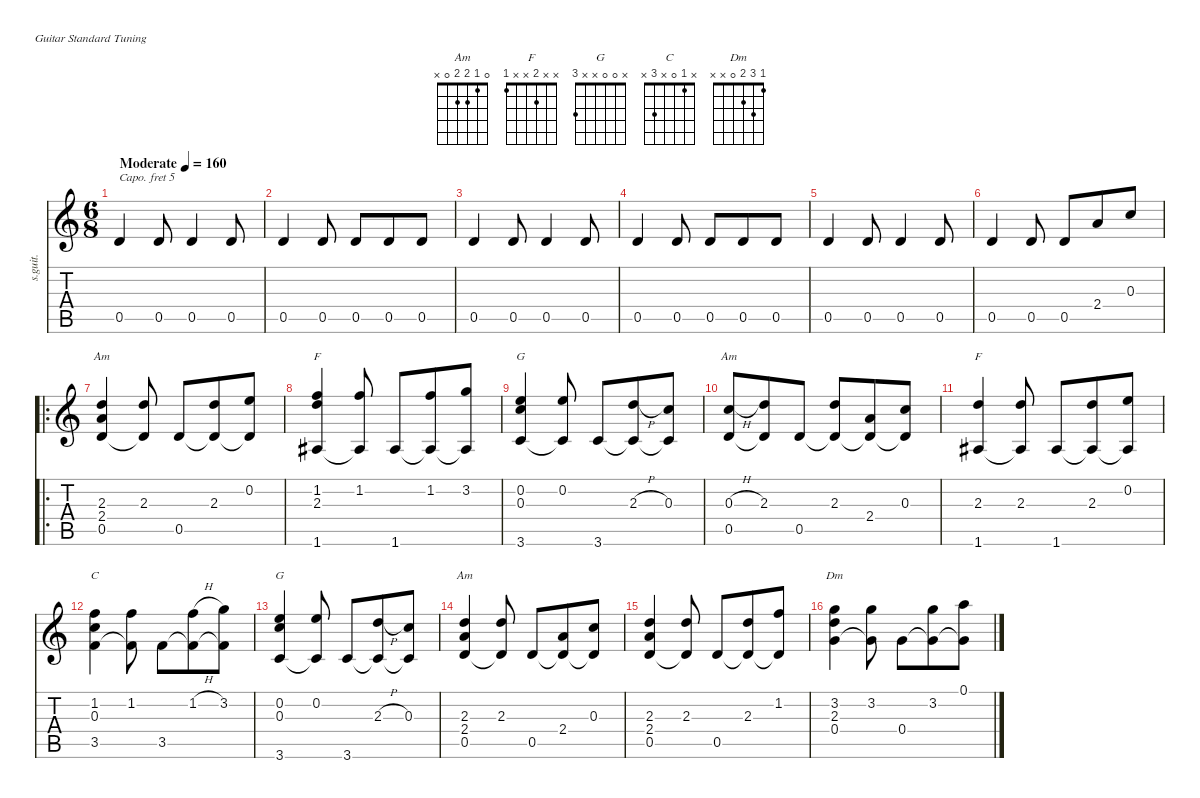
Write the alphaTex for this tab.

\defaultSystemsLayout 4
\hideDynamics
\bracketExtendMode nobrackets
\track ("Дорожка 1" "s.guit.") {instrument acousticguitarsteel}
\staff {score tabs}
\capo 5
\tuning (E4 B3 G3 D3 A2 E2)
\chord ("Am" 0 1 2 2 0 x)
\chord ("F" x 1 2 x x 1) {barre 1}
\chord ("G" x 0 0 x x 3)
\chord ("F" x x 2 x x 1)
\chord ("C" x 1 0 x 3 x)
\chord ("Dm" 1 3 2 0 x x)
\ts (6 8)
\beaming (8 3 3)
\tempo (160 "Moderate")
\clef g2
\ks c
0.5.4{dy f instrument acousticguitarsteel beam Up} 0.5.8{beam Up} 0.5.4{beam Up} 0.5.8{beam Up} |
0.5.4{beam Up} 0.5.8{beam Up} 0.5.8{beam Up} 0.5.8{beam Up} 0.5.8{beam Up} |
0.5.4{beam Up} 0.5.8{beam Up} 0.5.4{beam Up} 0.5.8{beam Up} |
0.5.4{beam Up} 0.5.8{beam Up} 0.5.8{beam Up} 0.5.8{beam Up} 0.5.8{beam Up} |
0.5.4{beam Up} 0.5.8{beam Up} 0.5.4{beam Up} 0.5.8{beam Up} |
0.5.4{beam Up} 0.5.8{beam Up} 0.5.8{beam Up} 2.4.8{beam Up} 0.3.8{beam Up} |
\ro
(2.3 2.4 0.5).4{ch "Am" beam Up} (2.3 0.5{t}).8{beam Up} 0.5.8{beam Up} (2.3 0.5{t}).8{beam Up} (0.2 0.5{t}).8{beam Up} |
(1.2 2.3 1.6{acc #}).4{ch "F" beam Up} (1.2 1.6{t acc #}).8{beam Up} 1.6{acc #}.8{beam Up} (1.2 1.6{t acc #}).8{beam Up} (3.2 1.6{t acc #}).8{beam Up} |
(0.2 0.3 3.6).4{ch "G" beam Up} (0.2 3.6{t}).8{beam Up} 3.6.8{beam Up} (2.3{h} 3.6{t}).8{beam Up} (0.3 3.6{t}).8{beam Up} |
(0.3{h} 0.5).8{ch "Am" beam Up} (2.3 0.5{t}).8{beam Up} 0.5.8{beam Up} (2.3 0.5{t}).8{beam Up} (2.4 0.5{t}).8{beam Up} (0.3 0.5{t}).8{beam Up} |
(2.3 1.6{acc #}).4{ch "F" beam Up} (2.3 1.6{t acc #}).8{beam Up} 1.6{acc #}.8{beam Up} (2.3 1.6{t acc #}).8{beam Up} (0.2 1.6{t acc #}).8{beam Up} |
(1.2 0.3 3.5).4{ch "C" beam Down} (1.2 3.5{t}).8{beam Down} 3.5.8{beam Down} (1.2{h} 3.5{t}).8{beam Down} (3.2 3.5{t}).8{beam Down} |
(0.2 0.3 3.6).4{ch "G" beam Up} (0.2 3.6{t}).8{beam Up} 3.6.8{beam Up} (2.3{h} 3.6{t}).8{beam Up} (0.3 3.6{t}).8{beam Up} |
(2.3 2.4 0.5).4{ch "Am" beam Up} (2.3 0.5{t}).8{beam Up} 0.5.8{beam Up} (2.4 0.5{t}).8{beam Up} (0.3 0.5{t}).8{beam Up} |
(2.3 2.4 0.5).4{beam Up} (2.3 0.5{t}).8{beam Up} 0.5.8{beam Up} (2.3 0.5{t}).8{beam Up} (1.2 0.5{t}).8{beam Up} |
(3.2 2.3 0.4).4{ch "Dm" beam Down} (3.2 0.4{t}).8{beam Down} 0.4.8{beam Down} (3.2 0.4{t}).8{beam Down} (0.1 0.4{t}).8{beam Down}
